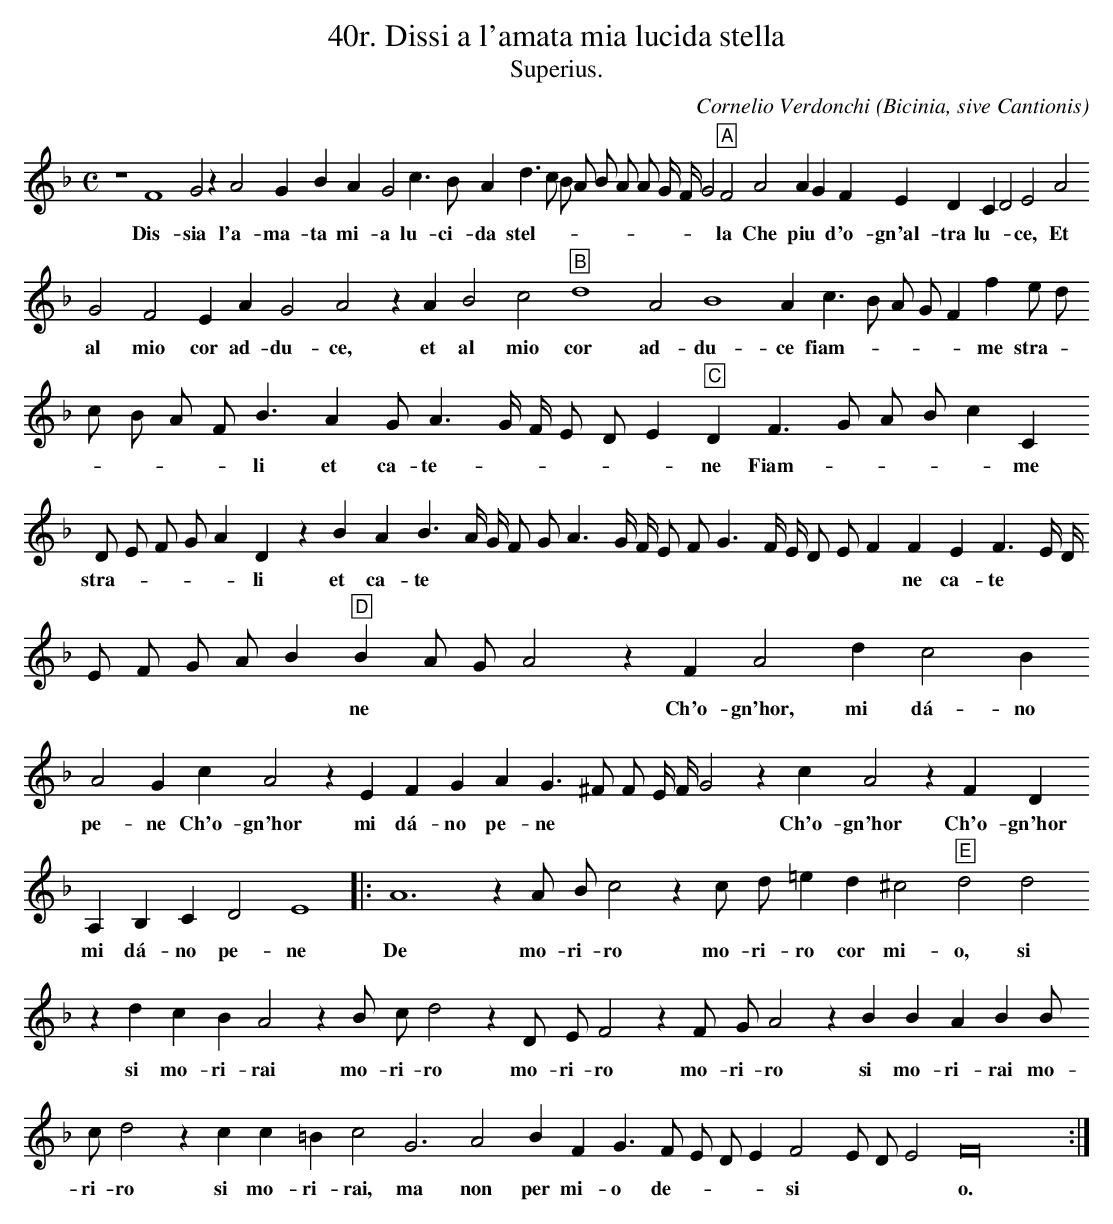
X:1
T:40r. Dissi a l'amata mia lucida stella
T:Superius.
C:Cornelio Verdonchi
O: Bicinia, sive Cantionis
M:C
L:1/4
K:F
z4 F4 G2 z A2 G B A G2 c > B A d > c B/ A/ B/ A/ A/ G// F// G2 "A"F2 A2 A G F E D C D2 E2 A2
w:Dis- sia l'a- ma- ta mi- a lu- ci- da stel- * * * * * * * * * la Che piu * d'o- gn'al- tra lu- * ce, Et
G2 F2 E A G2 A2 z A B2 c2 "B"d4 A2 B4 A c > B A/ G/ F f e/ d/ c/ B/ A/ F/ B3/2 A G/ A3/2 G// F// E/ D/ E "C"D F > G A/ B/ c C
w:al mio cor ad- du- ce, et al mio cor ad- du- ce fiam- * * * * me stra- * * * * * li et ca- te- * * * * * ne Fiam- * * * * me
D/ E/ F/ G/ A D z B A B3/2 A// G// F/ G/ A3/2 G// F// E/ F/ G3/2 F// E// D/ E/ F F E F3/2 E// D// E/ F/ G/ A/ B "D"B A/ G/ A2 z F A2 d c2 B
w:stra- * * * * li et ca- te *  * * * * * * * * * * * * * * ne ca- te * * * * * * * ne * * * Ch'o- gn'hor,  mi d\'a- no
A2 G c A2 z E F G A G3/2 ^F/ F/ E// F// G2 z c A2 z F D A, B, C D2 E4 |: A6  z A/ B/ c2 z c/ d/ =e d ^c2 "E"d2 d2
w:pe- ne  Ch'o- gn'hor mi d\'a- no pe- ne * * * * *  Ch'o- gn'hor  Ch'o- gn'hor mi d\'a- no pe- ne De mo- ri- ro mo- ri- ro cor mi- o, si
z d c B A2 z B/ c/ d2 z D/ E/ F2 z F/ G/ A2 z B B A B B/ c/ d2 z c c =B c2 G3 A2 B F G > F E/ D/ E F2 E/ D/ E2 F16 :|
w:si mo- ri- rai mo- ri- ro mo- ri- ro mo- ri- ro si mo- ri- rai mo- ri- ro si mo- ri- rai, ma non per mi- o  de-  * * * si * * * o.
